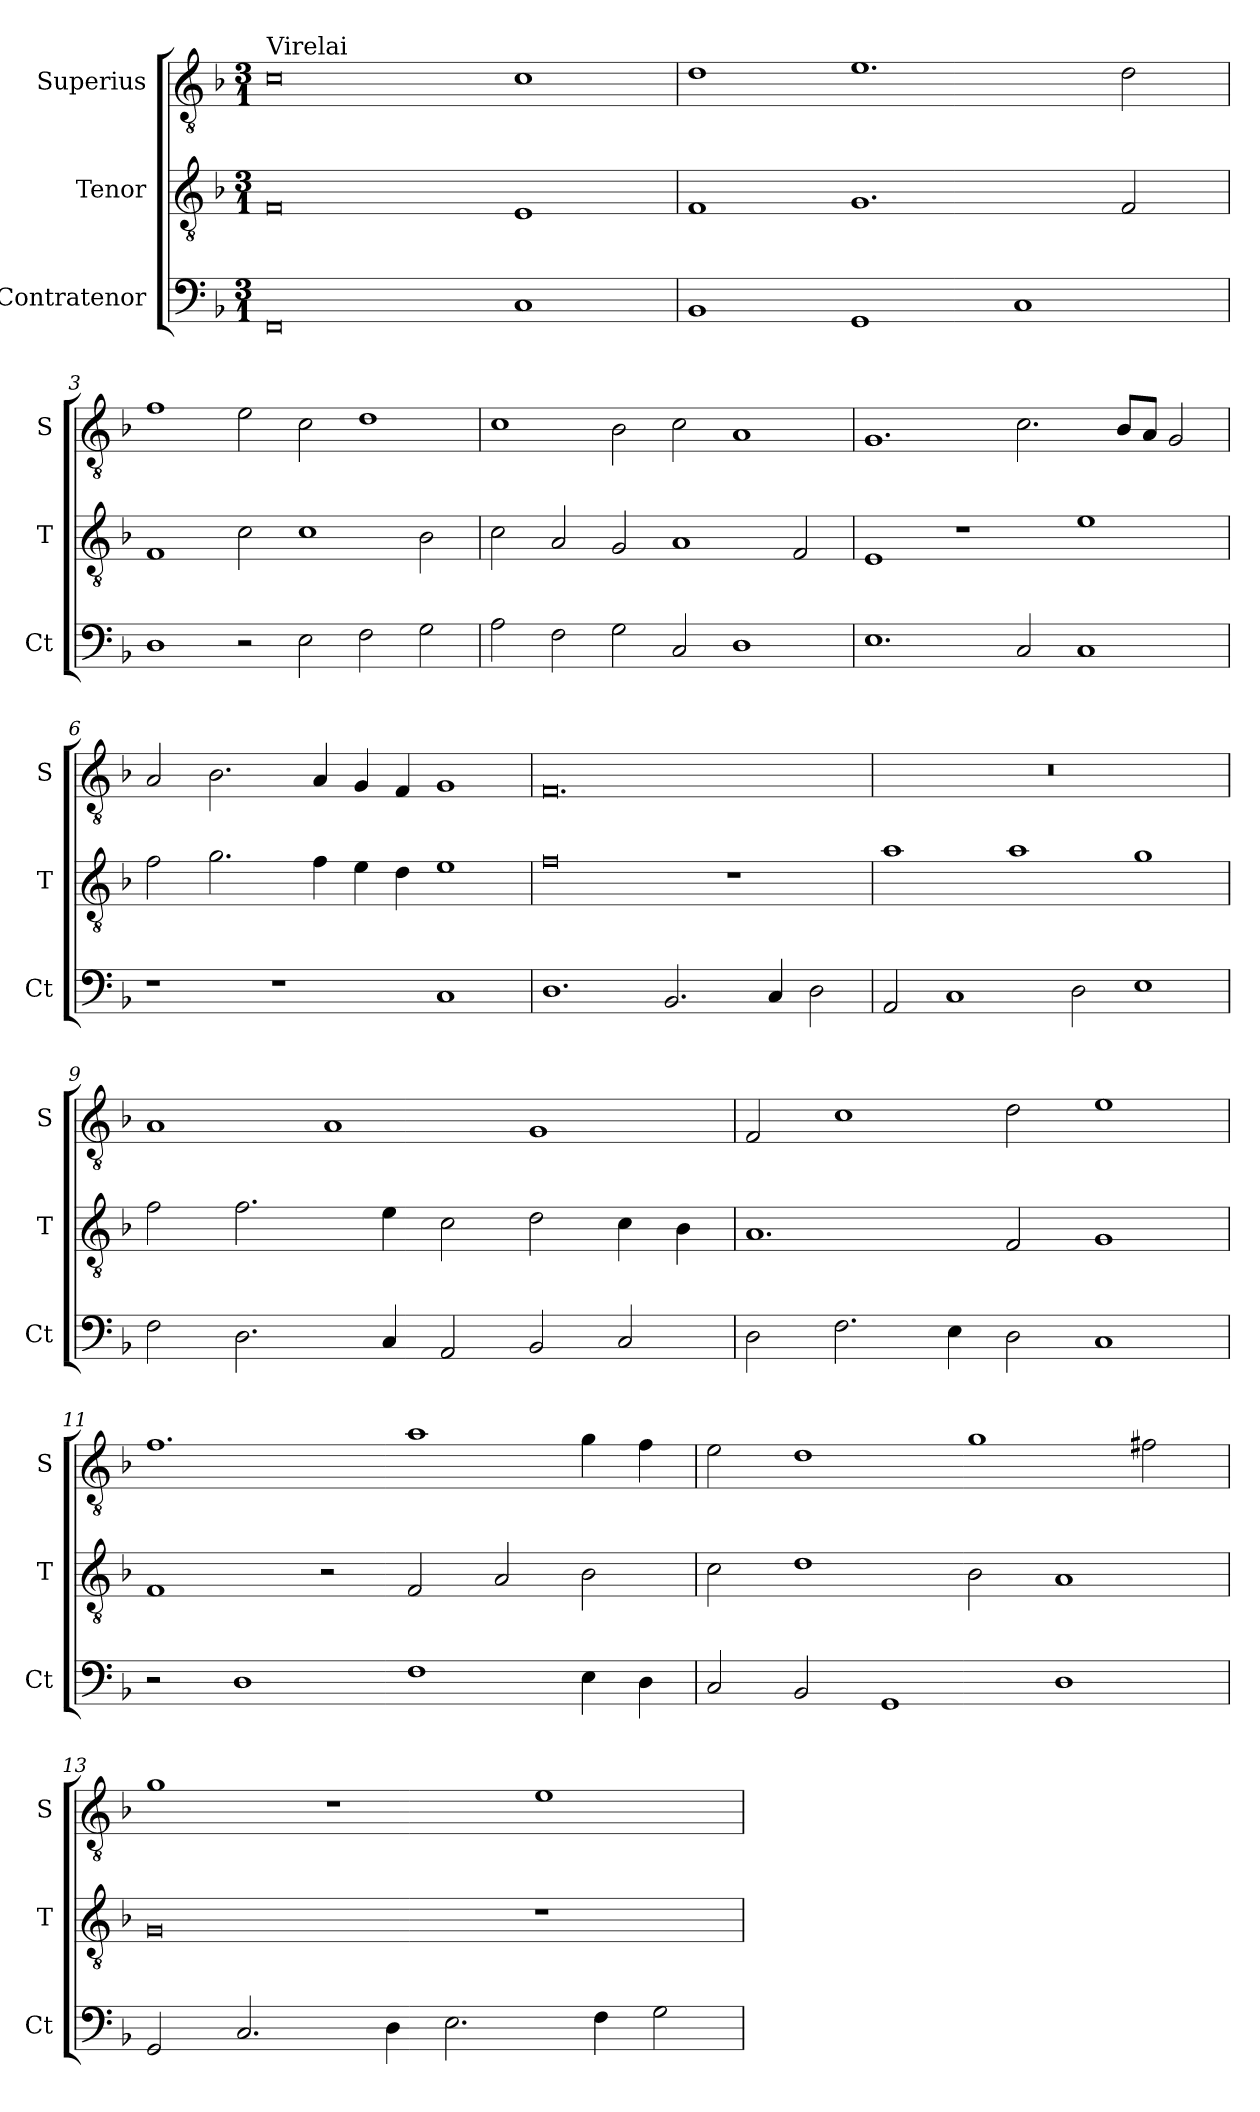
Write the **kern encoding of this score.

**kern	**kern	**kern
*part3	*part2	*part1
*staff3	*staff2	*staff1
*I"Contratenor	*I"Tenor	*I"Superius
*I'Ct	*I'T	*I'S
*clefF4	*clefGv2	*clefGv2
*k[b-]	*k[b-]	*k[b-]
*M3/1	*M3/1	*M3/1
=1	=1	=1
!	!	!LO:TX:a:t=Virelai
0FF	0F	0c
1C	1E	1c
=2	=2	=2
1BB-	1F	1d
1GG	1.G	1.e
1C	.	.
.	2F/	2d\
=3	=3	=3
1D	1F	1f
2r	2c\	2e\
2E\	1c	2c\
2F\	.	1d
2G\	2B-\	.
=4	=4	=4
2A\	2c\	1c
2F\	2A/	.
2G\	2G/	2B-\
2C/	1A	2c\
1D	.	1A
.	2F/	.
=5	=5	=5
1.E	1E	1.G
.	1r	.
2C/	.	2.c\
1C	1e	.
.	.	8B-/L
.	.	8A/J
.	.	2G/
=6	=6	=6
1r	2f\	2A/
.	2.g\	2.B-\
1r	.	.
.	4f\	4A/
.	4e\	4G/
.	4d\	4F/
1C	1e	1G
=7	=7	=7
1.D	0f	0.F
2.BB-/	.	.
.	1r	.
4C/	.	.
2D\	.	.
=8	=8	=8
2AA/	1a	0.r
1C	.	.
.	1a	.
2D\	.	.
1E	1g	.
=9	=9	=9
2F\	2f\	1A
2.D\	2.f\	.
.	.	1A
4C/	4e\	.
2AA/	2c\	.
2BB-/	2d\	1G
2C/	4c\	.
.	4B-\	.
=10	=10	=10
2D\	1.A	2F/
2.F\	.	1c
4E\	.	.
2D\	2F/	2d\
1C	1G	1e
=11	=11	=11
2r	1F	1.f
1D	.	.
.	2r	.
1F	2F/	1a
.	2A/	.
4E\	2B-\	4g\
4D\	.	4f\
=12	=12	=12
2C/	2c\	2e\
2BB-/	1d	1d
1GG	.	.
.	2B-\	1g
1D	1A	.
.	.	2f#X\
=13	=13	=13
2GG/	0G	1g
2.C/	.	.
.	.	1r
4D\	.	.
2.E\	.	.
.	1r	1e
4F\	.	.
2G\	.	.
=	=	=
*-	*-	*-
